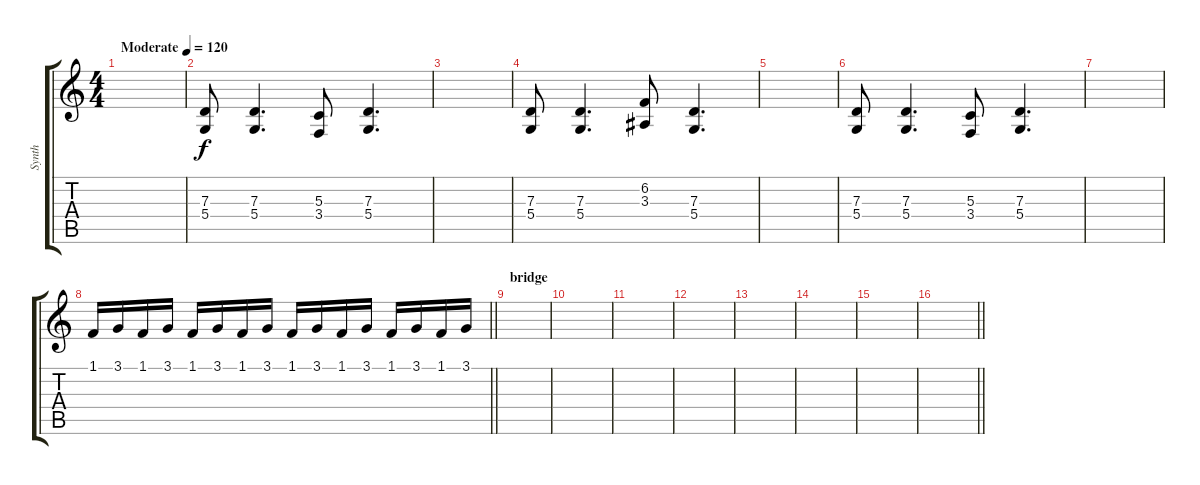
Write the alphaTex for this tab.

\track ("Synth" "Synth") {instrument dulcimer}
\staff {score tabs}
\tuning (E4 B3 G3 D3 A2 E2) {hide}
\ts (4 4)
\tempo (120 "Moderate")
\tempo 160
\tempo (120 "Moderate")
\clef g2
\ks c
|
(7.3 5.4).8 (7.3 5.4).4{d} (5.3 3.4).8 (7.3 5.4).4{d} |
|
(7.3 5.4).8 (7.3 5.4).4{d} (6.2 3.3).8 (7.3 5.4).4{d} |
|
(7.3 5.4).8 (7.3 5.4).4{d} (5.3 3.4).8 (7.3 5.4).4{d} |
|
\barLineRight lightlight
1.1.16 3.1.16 1.1.16 3.1.16 1.1.16 3.1.16 1.1.16 3.1.16 1.1.16 3.1.16 1.1.16 3.1.16 1.1.16 3.1.16 1.1.16 3.1.16 |
\section ("" "bridge")
|
|
|
|
|
|
|
\barLineRight lightlight
